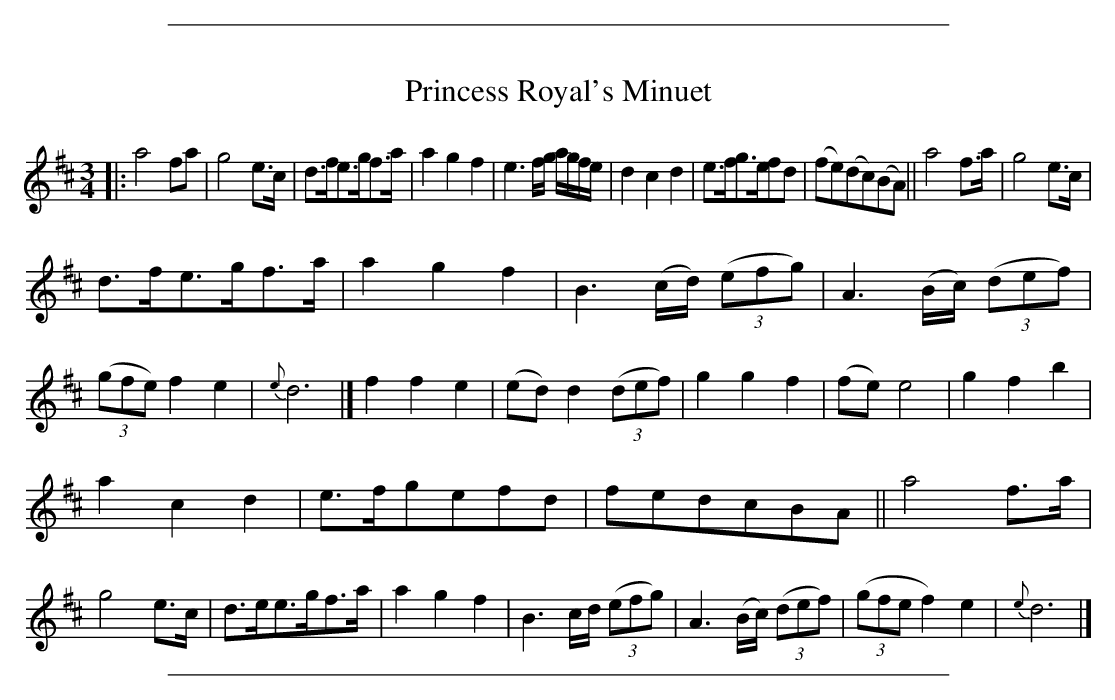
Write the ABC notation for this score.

X:1
T: Princess Royal's Minuet
M: 3/4
L: 1/8
K: D
|:\
a4 fa | g4 e>c | d>fe>gf>a | a2 g2 f2 |\
e3 f/g/ a/g/f/e/ | d2 c2 d2 | e>fg>efd | (fe)(dc)(BA) ||\
a4 f>a | g4 e>c |
d>fe>gf>a | a2 g2 f2 |\
B3 (c/d/) (3(efg) | A3 (B/c/) (3(def) | (3(gfe) f2 e2 | {e}d6 |]\
f2 f2 e2 | (ed) d2 (3(def) | g2 g2 f2 | (fe) e4 |\
g2 f2 b2 |
           a2 c2 d2 | e>fgefd | fedcBA ||\
a4 f>a | g4 e>c | d>ee>gf>a | a2 g2 f2 |\
B3 c/d/ (3(efg) | A3 (B/c/) (3(def) | (3(gfe f2) e2 | {e}d6 |]
